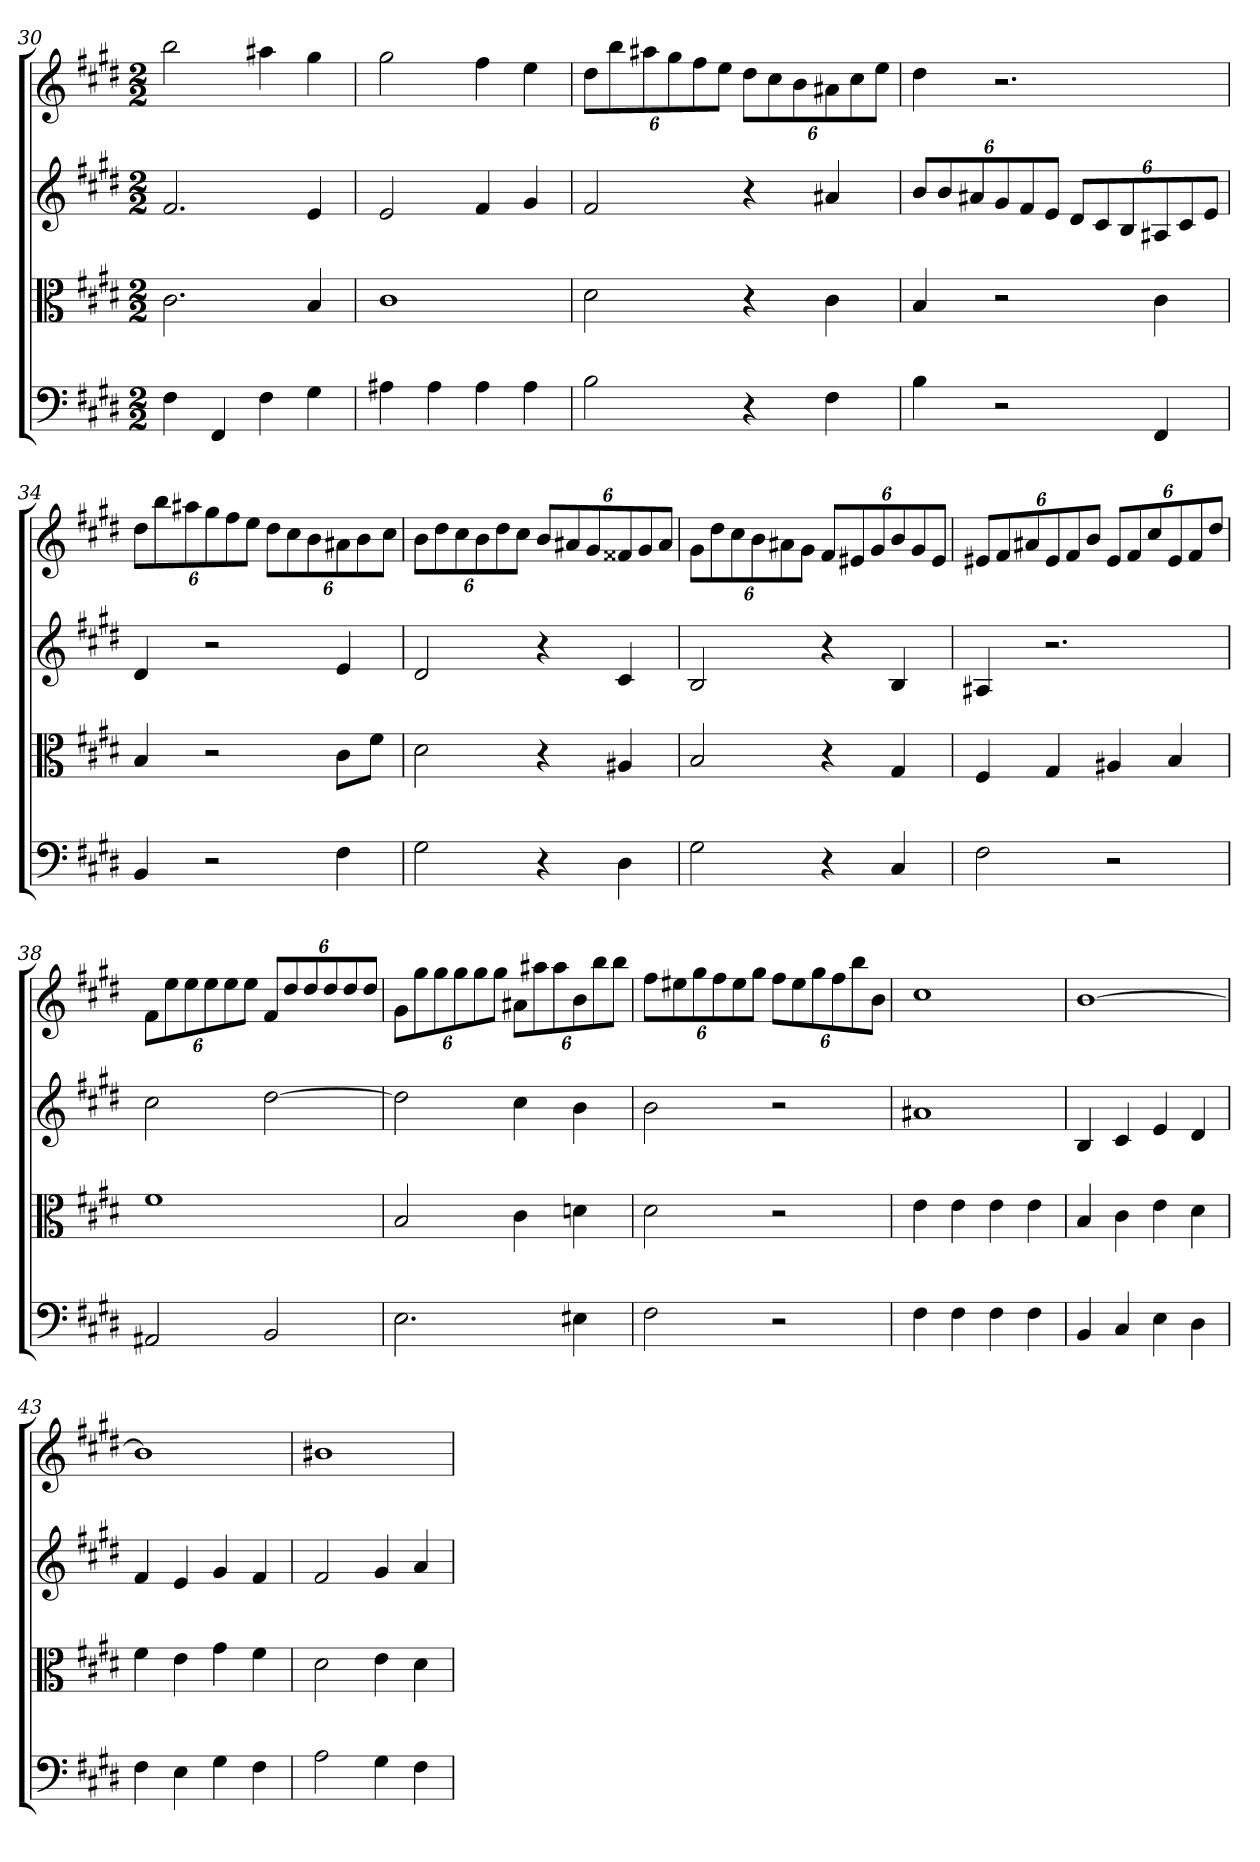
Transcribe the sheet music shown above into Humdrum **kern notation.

**kern	**kern	**kern	**kern
*part4	*part3	*part2	*part1
*staff4	*staff3	*staff2	*staff1
*clefF4	*clefC3	*	*
*k[f#c#g#d#]	*k[f#c#g#d#]	*k[f#c#g#d#]	*k[f#c#g#d#]
*E:	*E:	*E:	*E:
*M2/2	*M2/2	*M2/2	*M2/2
=30	=30	=30	=30
4F#	2.c#	2.f#	2bb
4FF#	.	.	.
4F#	.	.	4aa#X
4G#	4B	4e	4gg#
=31	=31	=31	=31
4A#X	1c#	2e	2gg#
4A#	.	.	.
4A#	.	4f#	4ff#
4A#	.	4g#	4ee
=32	=32	=32	=32
2B	2d#	2f#	12dd#L
.	.	.	12bb
.	.	.	12aa#X
.	.	.	12gg#
.	.	.	12ff#
.	.	.	12eeJ
4r	4r	4r	12dd#L
.	.	.	12cc#
.	.	.	12b
4F#	4c#	4a#X	12a#X
.	.	.	12cc#
.	.	.	12eeJ
=33	=33	=33	=33
4B	4B	12bL	4dd#
.	.	12b	.
.	.	12a#X	.
2r	2r	12g#	2.r
.	.	12f#	.
.	.	12eJ	.
.	.	12d#L	.
.	.	12c#	.
.	.	12B	.
4FF#	4c#	12A#X	.
.	.	12c#	.
.	.	12eJ	.
=34	=34	=34	=34
4BB	4B	4d#	12dd#L
.	.	.	12bb
.	.	.	12aa#X
2r	2r	2r	12gg#
.	.	.	12ff#
.	.	.	12eeJ
.	.	.	12dd#L
.	.	.	12cc#
.	.	.	12b
4F#	8c#\L	4e	12a#X
.	.	.	12b
.	8f#\J	.	.
.	.	.	12cc#J
=35	=35	=35	=35
2G#	2d#	2d#	12bL
.	.	.	12dd#
.	.	.	12cc#
.	.	.	12b
.	.	.	12dd#
.	.	.	12cc#J
4r	4r	4r	12bL
.	.	.	12a#X
.	.	.	12g#
4D#	4A#X	4c#	12f##X
.	.	.	12g#
.	.	.	12a#J
=36	=36	=36	=36
2G#	2B	2B	12g#L
.	.	.	12dd#
.	.	.	12cc#
.	.	.	12b
.	.	.	12a#X
.	.	.	12g#J
4r	4r	4r	12f#L
.	.	.	12e#X
.	.	.	12g#
4C#	4G#	4B	12b
.	.	.	12g#
.	.	.	12e#J
=37	=37	=37	=37
2F#	4F#	4A#X	12e#XL
.	.	.	12f#
.	.	.	12a#X
.	4G#	2.r	12e#
.	.	.	12f#
.	.	.	12bJ
2r	4A#X	.	12e#L
.	.	.	12f#
.	.	.	12cc#
.	4B	.	12e#
.	.	.	12f#
.	.	.	12dd#J
=38	=38	=38	=38
2AA#X	1f#	2cc#	12f#L
.	.	.	12ee
.	.	.	12ee
.	.	.	12ee
.	.	.	12ee
.	.	.	12eeJ
2BB	.	[2dd#	12f#L
.	.	.	12dd#
.	.	.	12dd#
.	.	.	12dd#
.	.	.	12dd#
.	.	.	12dd#J
=39	=39	=39	=39
2.E	2B	2dd#]	12g#L
.	.	.	12gg#
.	.	.	12gg#
.	.	.	12gg#
.	.	.	12gg#
.	.	.	12gg#J
.	4c#	4cc#	12a#XL
.	.	.	12aa#X
.	.	.	12aa#
4E#X	4dn	4b	12b
.	.	.	12bb
.	.	.	12bbJ
=40	=40	=40	=40
2F#	2d#	2b	12ff#L
.	.	.	12ee#X
.	.	.	12gg#
.	.	.	12ff#
.	.	.	12ee#
.	.	.	12gg#J
2r	2r	2r	12ff#L
.	.	.	12ee#
.	.	.	12gg#
.	.	.	12ff#
.	.	.	12bb
.	.	.	12bJ
=41	=41	=41	=41
4F#	4e	1a#X	1cc#
4F#	4e	.	.
4F#	4e	.	.
4F#	4e	.	.
=42	=42	=42	=42
4BB	4B	4B	[1b
4C#	4c#	4c#	.
4E	4e	4e	.
4D#	4d#	4d#	.
=43	=43	=43	=43
4F#	4f#	4f#	1b]
4E	4e	4e	.
4G#	4g#	4g#	.
4F#	4f#	4f#	.
=44	=44	=44	=44
2A	2d#	2f#	1b#X
4G#	4e	4g#	.
4F#	4d#	4a	.
=	=	=	=
*-	*-	*-	*-
